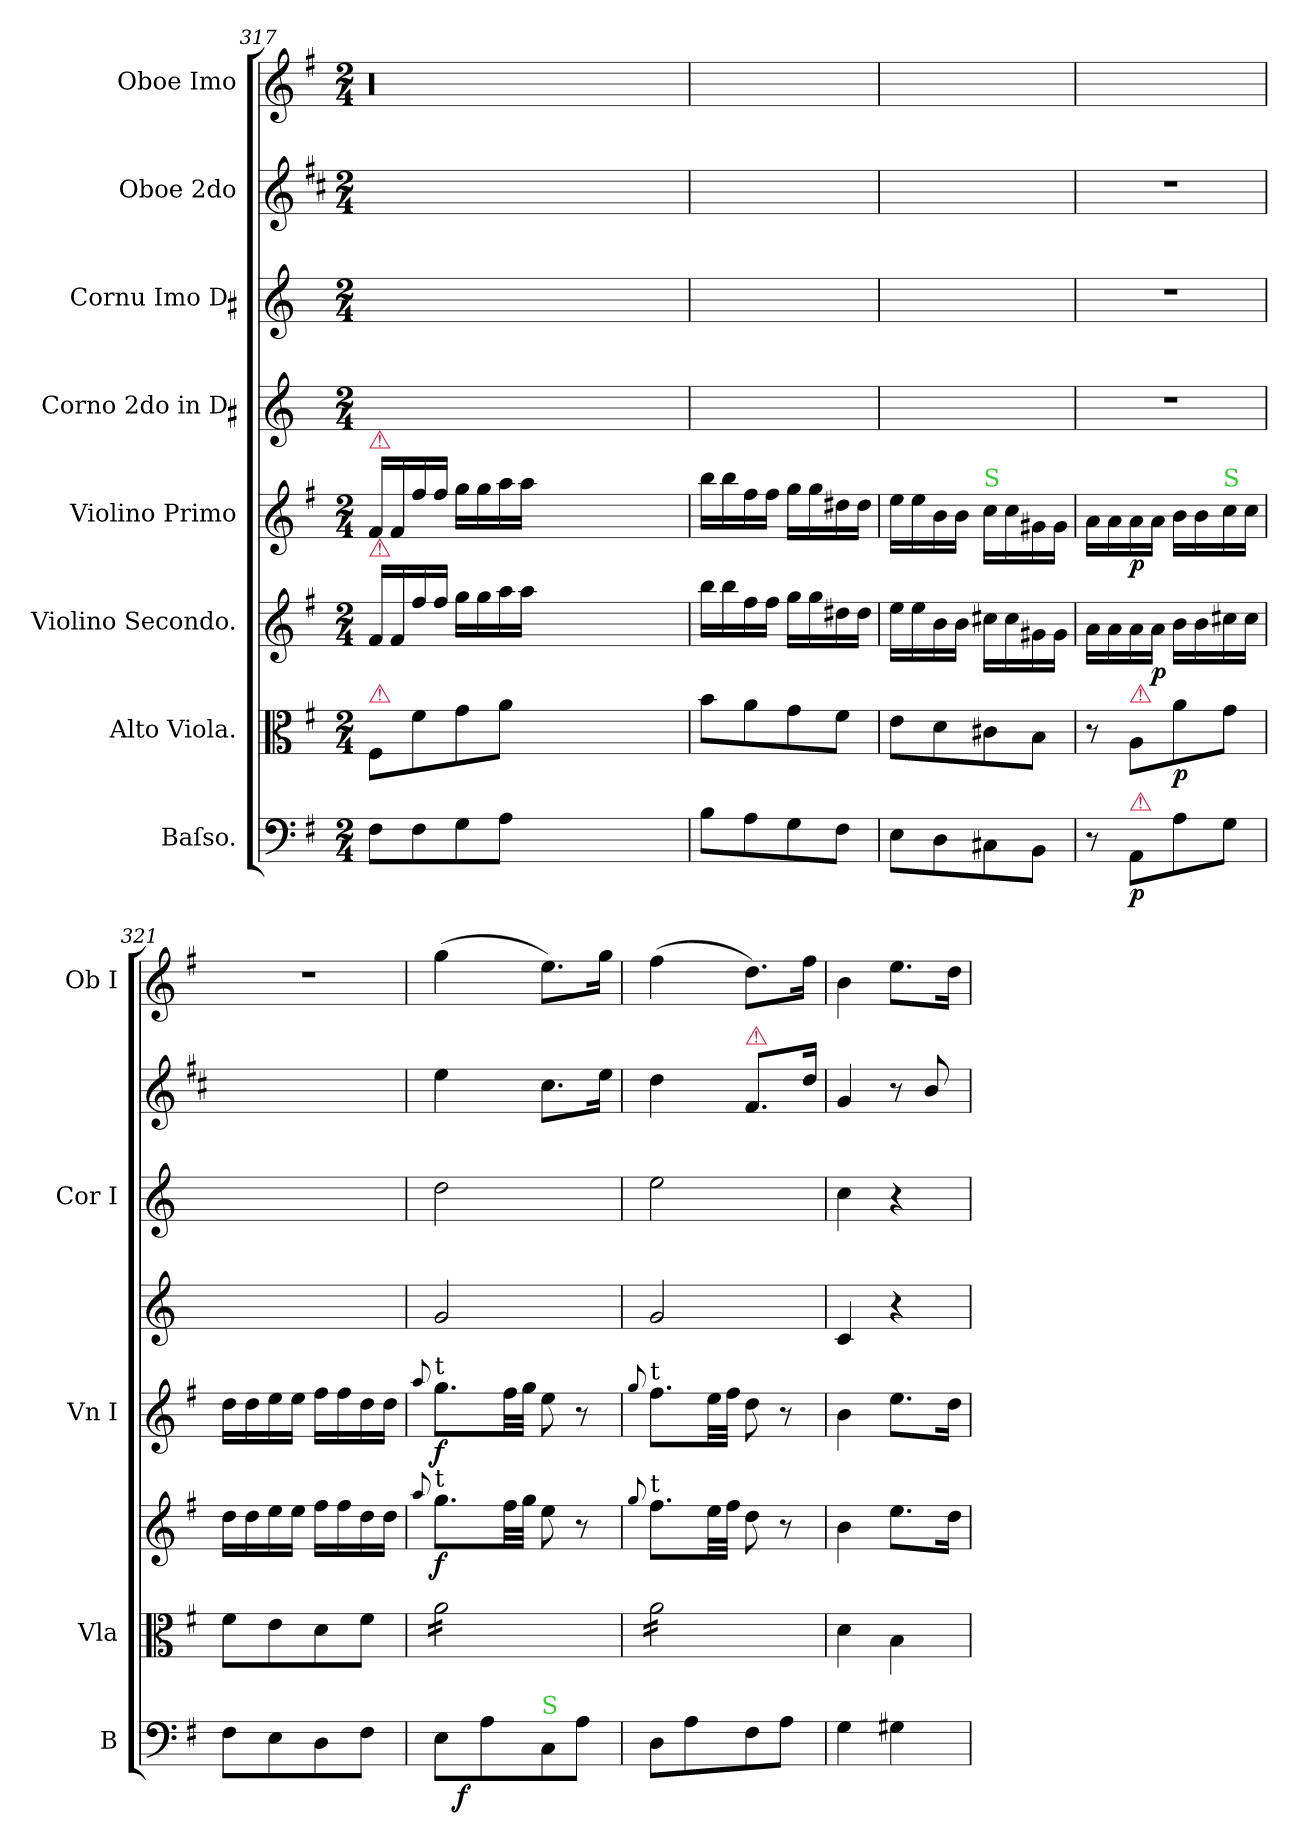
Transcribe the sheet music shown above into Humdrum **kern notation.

**kern	**dynam	**kern	**dynam	**kern	**dynam	**kern	**dynam	**kern	**kern	**kern	**dynam	**kern	**dynam
*part8	*part8	*part7	*part7	*part6	*part6	*part5	*part5	*part4	*part3	*part2	*part2	*part1	*part1
*staff8	*staff8	*staff7	*staff7	*staff6	*staff6	*staff5	*staff5	*staff4	*staff3	*staff2	*staff2	*staff1	*staff1
*I"Baſso.	*	*I"Alto Viola.	*	*I"Violino Secondo.	*	*I"Violino Primo	*	*I"Corno 2do in D#	*I"Cornu Imo D#	*I"Oboe 2do	*	*I"Oboe Imo	*
*I'B	*	*I'Vla	*	*	*	*I'Vn I	*	*	*I'Cor I	*	*	*I'Ob I	*
*clefF4	*	*clefC3	*	*clefG2	*	*clefG2	*	*clefG2	*clefG2	*clefG2	*	*clefG2	*
*	*	*	*	*	*	*	*	*ITrd-1c-2	*ITrd-1c-2	*	*	*	*
*k[f#]	*	*k[f#]	*	*k[f#]	*	*k[f#]	*	*k[f#c#]	*k[f#c#]	*k[f#c#]	*	*k[f#]	*
*G:	*	*G:	*	*G:	*	*G:	*	*D:	*D:	*D:	*	*G:	*
*M2/4	*	*M2/4	*	*M2/4	*	*M2/4	*	*M2/4	*M2/4	*M2/4	*	*M2/4	*
=317	=317	=317	=317	=317	=317	=317	=317	=317	=317	=317	=317	=317	=317
!	!	!	!	!	!	!LO:TX:a:color=crimson:t=⚠	!	!	!	!	!	!	!
!	!	!	!	!LO:TX:a:color=crimson:t=⚠	!	!	!	!	!	!	!	!	!
!	!	!LO:TX:a:color=crimson:t=⚠	!	!	!	!	!	!	!	!	!	!	!
!	!	!	!	!	!	!	!	!	!	!	!	!LO:N:vis=00	!
8F#\L	.	8F#/L	.	16f#/LL	.	16f#/LL	.	0ryy	0ryy	0ryy	.	0r	.
.	.	.	.	16f#/	.	16f#/	.	.	.	.	.	.	.
8F#\	.	8f#\	.	16ff#\	.	16ff#\	.	.	.	.	.	.	.
.	.	.	.	16ff#\JJ	.	16ff#\JJ	.	.	.	.	.	.	.
8G\	.	8g\	.	16gg\LL	.	16gg\LL	.	.	.	.	.	.	.
.	.	.	.	16gg\	.	16gg\	.	.	.	.	.	.	.
8A\J	.	8a\J	.	16aa\	.	16aa\	.	.	.	.	.	.	.
.	.	.	.	16aa\JJ	.	16aa\JJ	.	.	.	.	.	.	.
1.ryy	.	1.ryy	.	1.ryy	.	1.ryy	.	.	.	.	.	.	.
=318	=318	=318	=318	=318	=318	=318	=318	=318	=318	=318	=318	=318	=318
8B\L	.	8b\L	.	16bb\LL	.	16bb\LL	.	2ryy	2ryy	2ryy	.	2ryy	.
.	.	.	.	16bb\	.	16bb\	.	.	.	.	.	.	.
8A\	.	8a\	.	16ff#\	.	16ff#\	.	.	.	.	.	.	.
.	.	.	.	16ff#\JJ	.	16ff#\JJ	.	.	.	.	.	.	.
8G\	.	8g\	.	16gg\LL	.	16gg\LL	.	.	.	.	.	.	.
.	.	.	.	16gg\	.	16gg\	.	.	.	.	.	.	.
8F#\J	.	8f#\J	.	16dd#X\	.	16dd#X\	.	.	.	.	.	.	.
.	.	.	.	16dd#\JJ	.	16dd#\JJ	.	.	.	.	.	.	.
=319	=319	=319	=319	=319	=319	=319	=319	=319	=319	=319	=319	=319	=319
8E\L	.	8e\L	.	16ee\LL	.	16ee\LL	.	2ryy	2ryy	2ryy	.	2ryy	.
.	.	.	.	16ee\	.	16ee\	.	.	.	.	.	.	.
8D\	.	8d\	.	16b\	.	16b\	.	.	.	.	.	.	.
.	.	.	.	16b\JJ	.	16b\JJ	.	.	.	.	.	.	.
!	!	!	!	!	!	!LO:TX:a:color=limegreen:t=S	!	!	!	!	!	!	!
8C#X\	.	8c#X\	.	16cc#X\LL	.	16cc\LL	.	.	.	.	.	.	.
.	.	.	.	16cc#\	.	16cc\	.	.	.	.	.	.	.
8BB\J	.	8B\J	.	16g#X\	.	16g#X\	.	.	.	.	.	.	.
.	.	.	.	16g#\JJ	.	16g#\JJ	.	.	.	.	.	.	.
=320	=320	=320	=320	=320	=320	=320	=320	=320	=320	=320	=320	=320	=320
!	!	!	!	!	!	!	!	!LO:N:vis=0	!LO:N:vis=0	!LO:N:vis=0	!	!	!
8r	.	8r	.	16a\LL	.	16a\LL	.	2r	2r	2r	.	2ryy	.
.	.	.	.	16a\	.	16a\	.	.	.	.	.	.	.
!	!	!LO:TX:a:color=crimson:t=⚠	!	!	!	!	!	!	!	!	!	!	!
!LO:TX:a:color=crimson:t=⚠	!	!	!	!	!	!	!	!	!	!	!	!	!
8AA/L	p	8A/L	.	16a\	.	16a\	p	.	.	.	.	.	.
.	.	.	.	16a\JJ	p	16a\JJ	.	.	.	.	.	.	.
8A\	.	8a\	p	16b\LL	.	16b\LL	.	.	.	.	.	.	.
.	.	.	.	16b\	.	16b\	.	.	.	.	.	.	.
!	!	!	!	!	!	!LO:TX:a:color=limegreen:t=S	!	!	!	!	!	!	!
8G\J	.	8g\J	.	16cc#X\	.	16cc\	.	.	.	.	.	.	.
.	.	.	.	16cc#\JJ	.	16cc\JJ	.	.	.	.	.	.	.
=321	=321	=321	=321	=321	=321	=321	=321	=321	=321	=321	=321	=321	=321
8F#\L	.	8f#\L	.	16dd\LL	.	16dd\LL	.	2ryy	2ryy	2ryy	.	2r	.
.	.	.	.	16dd\	.	16dd\	.	.	.	.	.	.	.
8E\	.	8e\	.	16ee\	.	16ee\	.	.	.	.	.	.	.
.	.	.	.	16ee\JJ	.	16ee\JJ	.	.	.	.	.	.	.
8D\	.	8d\	.	16ff#\LL	.	16ff#\LL	.	.	.	.	.	.	.
.	.	.	.	16ff#\	.	16ff#\	.	.	.	.	.	.	.
8F#\J	.	8f#\J	.	16dd\	.	16dd\	.	.	.	.	.	.	.
.	.	.	.	16dd\JJ	.	16dd\JJ	.	.	.	.	.	.	.
=322	=322	=322	=322	=322	=322	=322	=322	=322	=322	=322	=322	=322	=322
.	.	.	.	8qqaa/	.	8qqaa/	.	.	.	.	.	.	.
*^	*	*	*	*	*	*	*	*	*	*	*	*	*
!	!	!	!	!	!	!	!LO:TX:a:t=t	!	!	!	!	!	!	!
!	!	!	!	!	!LO:TX:a:t=t	!	!	!	!	!	!	!	!	!
*	*	*	*tremolo	*	*	*	*	*	*	*	*	*	*	*
8E\L	16ryy	.	16a\LL	for.	8.gg\L	f	8.gg\L	f	2a/	2ee\	4ee\	for	(4gg\	for
.	4..ryy	f	16a\	.	.	.	.	.	.	.	.	.	.	.
8A\	.	.	16a\	.	.	.	.	.	.	.	.	.	.	.
.	.	.	16a\	.	32ff#\LL	.	32ff#\LL	.	.	.	.	.	.	.
.	.	.	.	.	32gg\JJJ	.	32gg\JJJ	.	.	.	.	.	.	.
!LO:TX:a:color=limegreen:t=S	!	!	!	!	!	!	!	!	!	!	!	!	!	!
8C\	.	.	16a\	.	8ee\	.	8ee\	.	.	.	8.cc#\L	.	8.ee\L)	.
.	.	.	16a\	.	.	.	.	.	.	.	.	.	.	.
8A\J	.	.	16a\	.	8r	.	8r	.	.	.	.	.	.	.
.	.	.	16a\JJ	.	.	.	.	.	.	.	16ee\Jk	.	16gg\Jk	.
*v	*v	*	*	*	*	*	*	*	*	*	*	*	*	*
=323	=323	=323	=323	=323	=323	=323	=323	=323	=323	=323	=323	=323	=323
.	.	.	.	8qqgg/	.	8qqgg/	.	.	.	.	.	.	.
!	!	!	!	!	!	!LO:TX:a:t=t	!	!	!	!	!	!	!
!	!	!	!	!LO:TX:a:t=t	!	!	!	!	!	!	!	!	!
8D\L	.	16a\LL	.	8.ff#\L	.	8.ff#\L	.	2a/	2ff#\	4dd\	.	(4ff#\	.
.	.	16a\	.	.	.	.	.	.	.	.	.	.	.
8A\	.	16a\	.	.	.	.	.	.	.	.	.	.	.
.	.	16a\	.	32ee\LL	.	32ee\LL	.	.	.	.	.	.	.
.	.	.	.	32ff#\JJJ	.	32ff#\JJJ	.	.	.	.	.	.	.
!	!	!	!	!	!	!	!	!	!	!LO:TX:a:color=crimson:t=⚠	!	!	!
8F#\	.	16a\	.	8dd\	.	8dd\	.	.	.	8.f#/L	.	8.dd\L)	.
.	.	16a\	.	.	.	.	.	.	.	.	.	.	.
8A\J	.	16a\	.	8r	.	8r	.	.	.	.	.	.	.
.	.	16a\JJ	.	.	.	.	.	.	.	16dd\Jk	.	16ff#\Jk	.
*	*	*Xtremolo	*	*	*	*	*	*	*	*	*	*	*
=324	=324	=324	=324	=324	=324	=324	=324	=324	=324	=324	=324	=324	=324
4G\	.	4d\	.	4b\	.	4b\	.	4d/	4dd\	4g/	.	4b\	.
4G#X\	.	4B\	.	8.ee\L	.	8.ee\L	.	4r	4r	8r	.	8.ee\L	.
.	.	.	.	.	.	.	.	.	.	8b/	.	.	.
.	.	.	.	16dd\Jk	.	16dd\Jk	.	.	.	.	.	16dd\Jk	.
=	=	=	=	=	=	=	=	=	=	=	=	=	=
*-	*-	*-	*-	*-	*-	*-	*-	*-	*-	*-	*-	*-	*-
